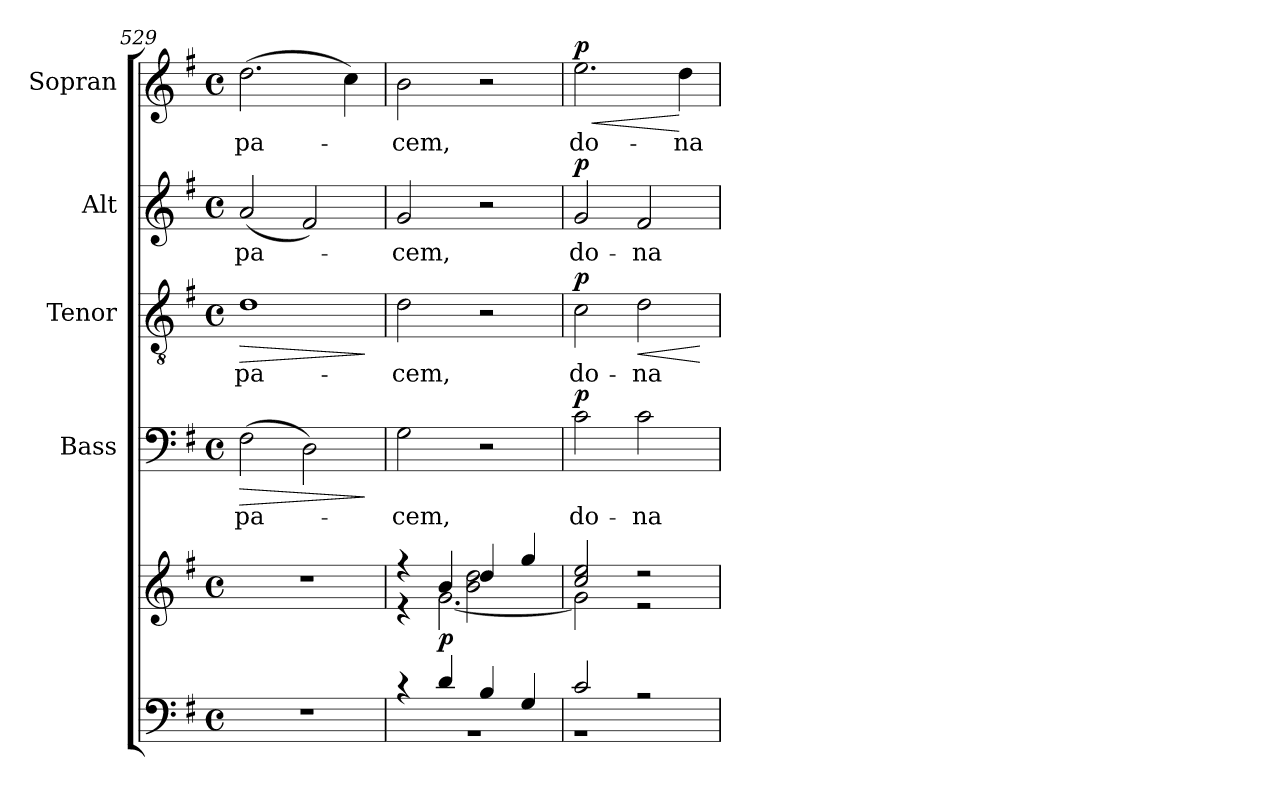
**kern	**kern	**dynam	**kern	**text	**dynam	**kern	**text	**dynam	**kern	**text	**dynam	**kern	**text	**dynam
*part5	*part5	*part5	*part4	*part4	*part4	*part3	*part3	*part3	*part2	*part2	*part2	*part1	*part1	*part1
*staff6	*staff5	*staff5/6	*staff4	*staff4	*staff4	*staff3	*staff3	*staff3	*staff2	*staff2	*staff2	*staff1	*staff1	*staff1
*	*	*	*I"Bass	*	*	*I"Tenor	*	*	*I"Alt	*	*	*I"Sopran	*	*
*	*	*	*I'B.	*	*	*I'T.	*	*	*I'A.	*	*	*I'S.	*	*
*clefF4	*clefG2	*	*clefF4	*	*	*clefGv2	*	*	*clefG2	*	*	*clefG2	*	*
*k[f#]	*k[f#]	*	*k[f#]	*	*	*k[f#]	*	*	*k[f#]	*	*	*k[f#]	*	*
*G:	*G:	*	*G:	*	*	*G:	*	*	*G:	*	*	*G:	*	*
*M4/4	*M4/4	*	*M4/4	*	*	*M4/4	*	*	*M4/4	*	*	*M4/4	*	*
*met(c)	*met(c)	*	*met(c)	*	*	*met(c)	*	*	*met(c)	*	*	*met(c)	*	*
=529	=529	=529	=529	=529	=529	=529	=529	=529	=529	=529	=529	=529	=529	=529
!	!	!	!	!LO:LY:b	!LO:HP:b	!	!LO:LY:b	!LO:HP:b	!	!LO:LY:b	!	!	!LO:LY:b	!
1r	1r	.	(>2F#\	pa-	>	1d	pa-	>	(<2a/	pa-	.	(>2.dd\	pa-	.
.	.	.	2D\)	.	.	.	.	.	2f#/)	.	.	.	.	.
.	.	.	.	.	.	.	.	.	.	.	.	4cc\)	.	.
.	.	.	.	.	]	.	.	]	.	.	.	.	.	.
!!LO:LB:g=z
=530	=530	=530	=530	=530	=530	=530	=530	=530	=530	=530	=530	=530	=530	=530
*^	*^	*	*	*	*	*	*	*	*	*	*	*	*	*
*	*	*	*^	*	*	*	*	*	*	*	*	*	*	*	*	*
!	!	!	!	!	!	!	!LO:LY:b	!	!	!LO:LY:b	!	!	!LO:LY:b	!	!	!LO:LY:b	!
4rc	1rBB	4r	4r	2ryy	.	2G\	-cem,	.	2d\	-cem,	.	2g/	-cem,	.	2b\	-cem,	.
!	!	!	!	!	!LO:DY:b	!	!	!	!	!	!	!	!	!	!	!	!
4d/	.	4b/	[<2.g\	.	p	.	.	.	.	.	.	.	.	.	.	.	.
4B/	.	4dd/	.	2b\ 2dd\	.	2r	.	.	2r	.	.	2r	.	.	2r	.	.
4G/	.	4gg/	.	.	.	.	.	.	.	.	.	.	.	.	.	.	.
*	*	*	*v	*v	*	*	*	*	*	*	*	*	*	*	*	*	*
=531	=531	=531	=531	=531	=531	=531	=531	=531	=531	=531	=531	=531	=531	=531	=531	=531
!	!	!	!	!	!	!LO:LY:b	!LO:DY:a	!	!LO:LY:b	!LO:DY:a	!	!LO:LY:b	!LO:DY:a	!	!LO:LY:b	!LO:HP:b
!	!	!	!	!	!	!	!	!	!	!	!	!	!	!	!	!LO:DY:n=1:a
2c/	1rBB	2cc/ 2ee/	2g\]	.	2c\	do-	p	2c\	do-	p	2g/	do-	p	2.ee\	do-	< p
!	!	!	!	!	!	!LO:LY:b	!	!	!LO:LY:b	!LO:HP:b	!	!LO:LY:b	!	!	!	!
2rA	.	2r	2r	.	2c\	-na	.	2d\	-na	<	2f#/	-na	.	.	.	.
!	!	!	!	!	!	!	!	!	!	!	!	!	!	!	!LO:LY:b	!
.	.	.	.	.	.	.	.	.	.	.	.	.	.	4dd\	-na	[
*v	*v	*	*	*	*	*	*	*	*	*	*	*	*	*	*	*
*	*v	*v	*	*	*	*	*	*	*	*	*	*	*	*	*
.	.	.	.	.	.	.	.	[	.	.	.	.	.	.
=	=	=	=	=	=	=	=	=	=	=	=	=	=	=
*-	*-	*-	*-	*-	*-	*-	*-	*-	*-	*-	*-	*-	*-	*-
